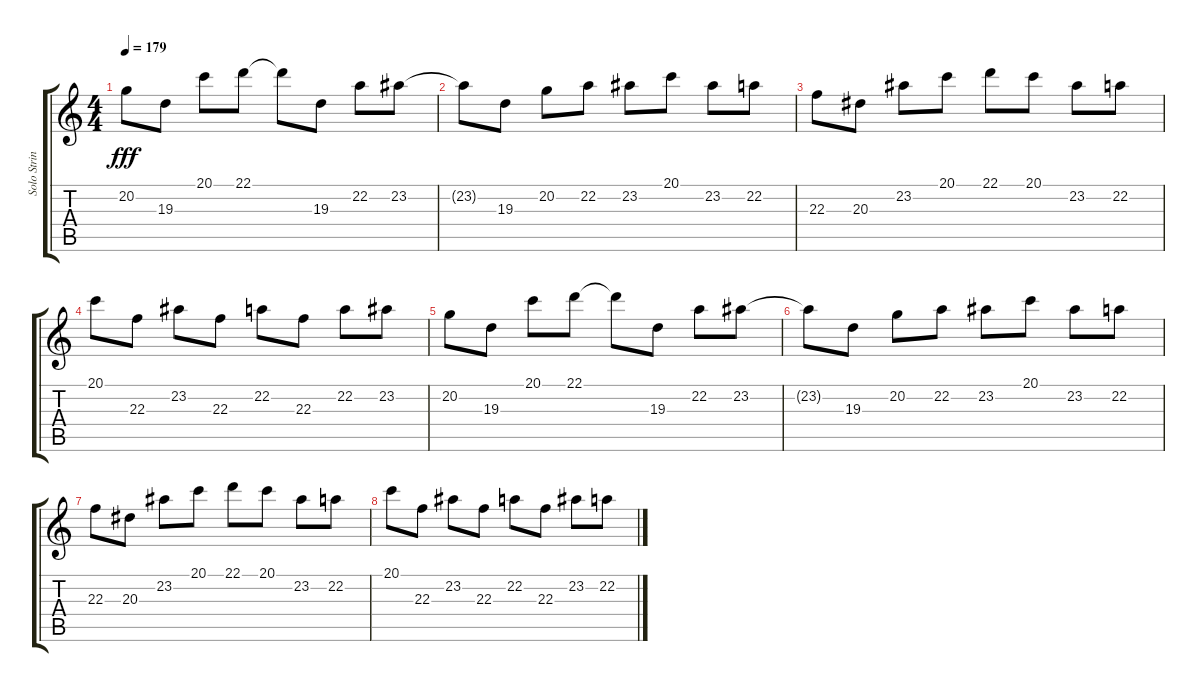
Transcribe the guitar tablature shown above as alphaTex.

\track ("Solo Strings" "Solo Strin") {instrument stringensemble1}
\staff {score tabs}
\tuning (E4 B3 G3 D3 A2 E2) {hide}
\ts (4 4)
\tempo 179
\clef g2
\ks c
20.2.8{dy fff} 19.3.8 20.1.8 22.1.8 22.1{t}.8 19.3.8 22.2.8 23.2.8 |
23.2{t}.8 19.3.8 20.2.8 22.2.8 23.2.8 20.1.8 23.2.8 22.2.8 |
22.3.8 20.3.8 23.2.8 20.1.8 22.1.8 20.1.8 23.2.8 22.2.8 |
20.1.8 22.3.8 23.2.8 22.3.8 22.2.8 22.3.8 22.2.8 23.2.8 |
20.2.8 19.3.8 20.1.8 22.1.8 22.1{t}.8 19.3.8 22.2.8 23.2.8 |
23.2{t}.8 19.3.8 20.2.8 22.2.8 23.2.8 20.1.8 23.2.8 22.2.8 |
22.3.8 20.3.8 23.2.8 20.1.8 22.1.8 20.1.8 23.2.8 22.2.8 |
20.1.8 22.3.8 23.2.8 22.3.8 22.2.8 22.3.8 23.2.8 22.2.8
